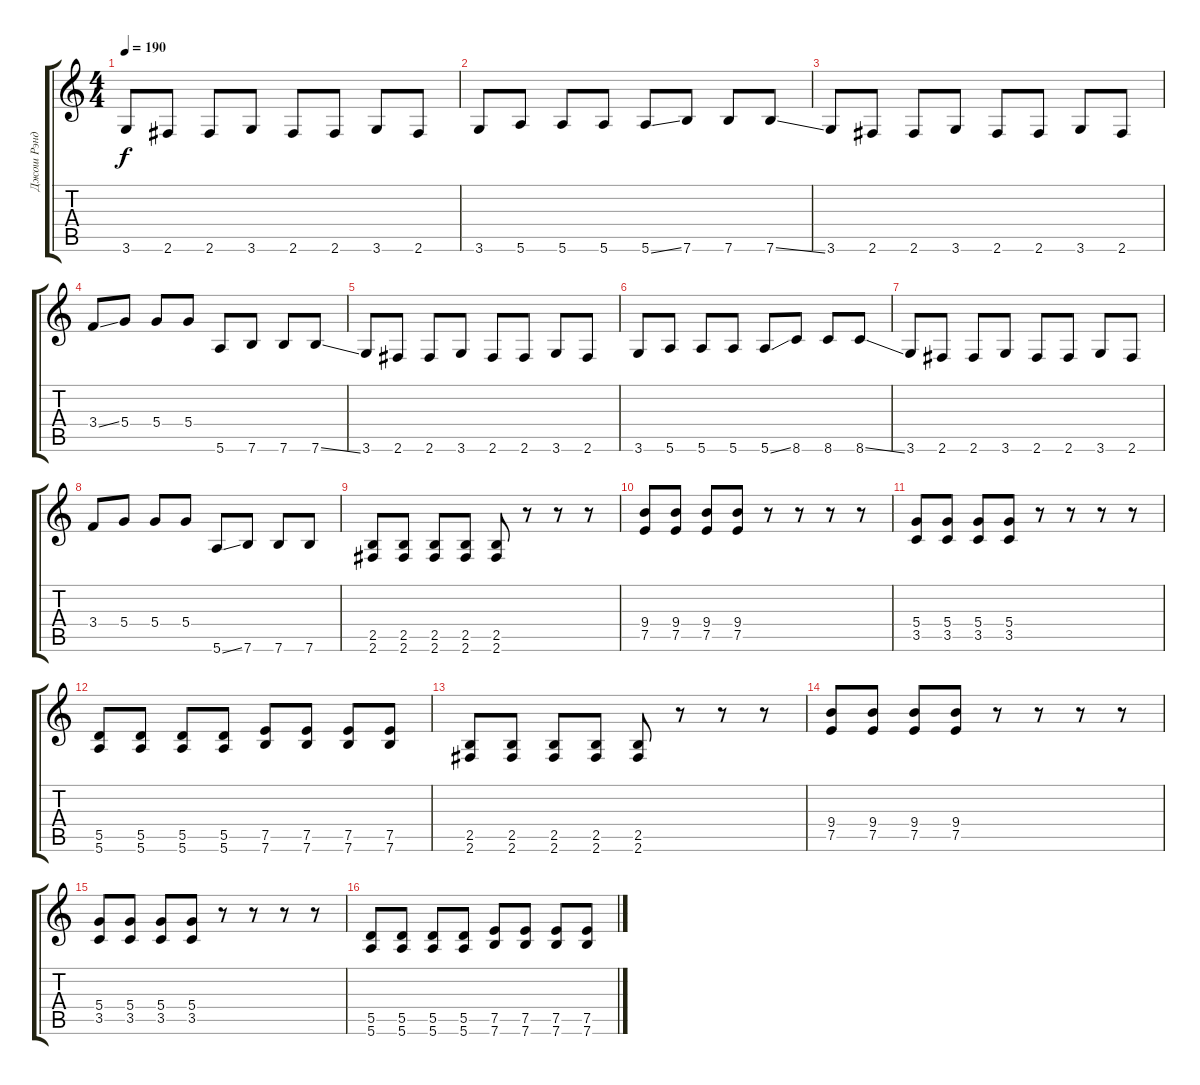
\track ("Джош Рэнд" "Джош Рэнд") {instrument distortionguitar}
\staff {score tabs}
\tuning (E4 B3 G3 D3 A2 E2) {hide}
\ts (4 4)
\tempo 190
\clef g2
\ks c
3.6.8{dy f} 2.6.8 2.6.8 3.6.8 2.6.8 2.6.8 3.6.8 2.6.8 |
3.6.8 5.6.8 5.6.8 5.6.8 5.6{ss}.8 7.6.8 7.6.8 7.6{ss}.8 |
3.6.8 2.6.8 2.6.8 3.6.8 2.6.8 2.6.8 3.6.8 2.6.8 |
3.4{ss}.8 5.4.8 5.4.8 5.4.8 5.6.8 7.6.8 7.6.8 7.6{ss}.8 |
3.6.8 2.6.8 2.6.8 3.6.8 2.6.8 2.6.8 3.6.8 2.6.8 |
3.6.8 5.6.8 5.6.8 5.6.8 5.6{ss}.8 8.6.8 8.6.8 8.6{ss}.8 |
3.6.8 2.6.8 2.6.8 3.6.8 2.6.8 2.6.8 3.6.8 2.6.8 |
3.4.8 5.4.8 5.4.8 5.4.8 5.6{ss}.8 7.6.8 7.6.8 7.6.8 |
(2.5 2.6).8 (2.5 2.6).8 (2.5 2.6).8 (2.5 2.6).8 (2.5 2.6).8 r.8 r.8 r.8 |
(9.4 7.5).8 (9.4 7.5).8 (9.4 7.5).8 (9.4 7.5).8 r.8 r.8 r.8 r.8 |
(5.4 3.5).8 (5.4 3.5).8 (5.4 3.5).8 (5.4 3.5).8 r.8 r.8 r.8 r.8 |
(5.5 5.6).8 (5.5 5.6).8 (5.5 5.6).8 (5.5 5.6).8 (7.5 7.6).8 (7.5 7.6).8 (7.5 7.6).8 (7.5 7.6).8 |
(2.5 2.6).8 (2.5 2.6).8 (2.5 2.6).8 (2.5 2.6).8 (2.5 2.6).8 r.8 r.8 r.8 |
(9.4 7.5).8 (9.4 7.5).8 (9.4 7.5).8 (9.4 7.5).8 r.8 r.8 r.8 r.8 |
(5.4 3.5).8 (5.4 3.5).8 (5.4 3.5).8 (5.4 3.5).8 r.8 r.8 r.8 r.8 |
(5.5 5.6).8 (5.5 5.6).8 (5.5 5.6).8 (5.5 5.6).8 (7.5 7.6).8 (7.5 7.6).8 (7.5 7.6).8 (7.5 7.6).8
